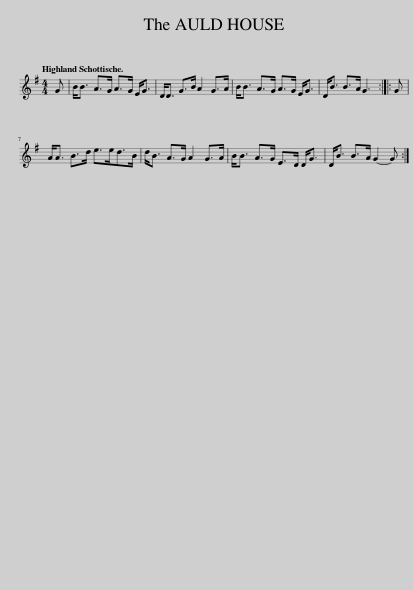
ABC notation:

X:1
L:1/8
Q:1/4=120
M:4/4
I:linebreak $
K:G
V:1 treble
V:1
 G | B<B A>G A>G E<G | D<D G>B A2 G>A | B<B A>G A>G E<G | D<B B>A G3 :: %5
 G |$ A<A B>d e>ed>B | d<B A>G A2 G>A | B<B A>G E>D D<G | D<B B>A G2- G :| %10
